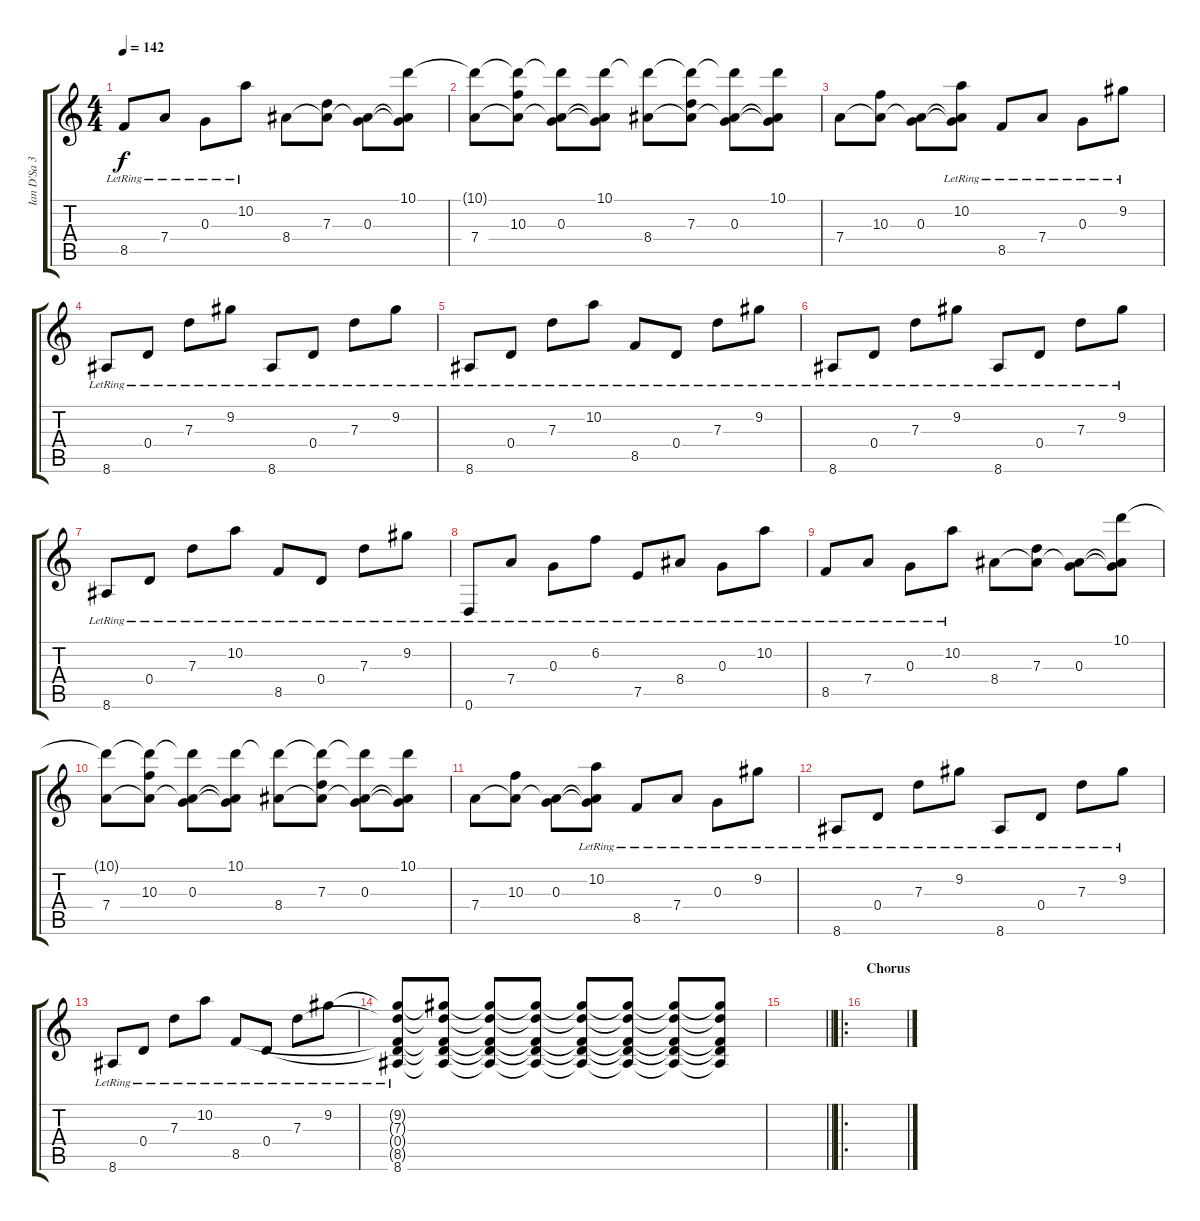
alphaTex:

\track ("Ian D'Sa 3" "Ian D'Sa 3") {instrument electricguitarclean}
\staff {score tabs}
\tuning (E4 B3 G3 D3 A2 D2) {hide}
\ts (4 4)
\tempo 142
\clef g2
\ks c
8.5{lr}.8{dy f} 7.4{lr}.8 0.3{lr}.8 10.2{lr}.8 8.4.8 (7.3 8.4{t}).8 (0.3 8.4{t}).8 (10.1 0.3{t} 8.4{t}).8 |
(10.1{t} 7.4).8 (10.1{t} 10.3 7.4{t}).8 (10.1{t} 0.3 7.4{t}).8 (10.1 0.3{t} 7.4{t}).8 (10.1{t} 8.4).8 (10.1{t} 7.3 8.4{t}).8 (10.1{t} 0.3 8.4{t}).8 (10.1 0.3{t} 8.4{t}).8 |
7.4.8 (10.3 7.4{t}).8 (0.3 7.4{t}).8 (10.2{lr} 0.3{t} 7.4{t}).8 8.5{lr}.8 7.4{lr}.8 0.3{lr}.8 9.2{lr}.8 |
8.6{lr}.8 0.4{lr}.8 7.3{lr}.8 9.2{lr}.8 8.6{lr}.8 0.4{lr}.8 7.3{lr}.8 9.2{lr}.8 |
8.6{lr}.8 0.4{lr}.8 7.3{lr}.8 10.2{lr}.8 8.5{lr}.8 0.4{lr}.8 7.3{lr}.8 9.2{lr}.8 |
8.6{lr}.8 0.4{lr}.8 7.3{lr}.8 9.2{lr}.8 8.6{lr}.8 0.4{lr}.8 7.3{lr}.8 9.2{lr}.8 |
8.6{lr}.8 0.4{lr}.8 7.3{lr}.8 10.2{lr}.8 8.5{lr}.8 0.4{lr}.8 7.3{lr}.8 9.2{lr}.8 |
0.6{lr}.8 7.4{lr}.8 0.3{lr}.8 6.2{lr}.8 7.5{lr}.8 8.4{lr}.8 0.3{lr}.8 10.2{lr}.8 |
8.5{lr}.8 7.4{lr}.8 0.3{lr}.8 10.2{lr}.8 8.4.8 (7.3 8.4{t}).8 (0.3 8.4{t}).8 (10.1 0.3{t} 8.4{t}).8 |
(10.1{t} 7.4).8 (10.1{t} 10.3 7.4{t}).8 (10.1{t} 0.3 7.4{t}).8 (10.1 0.3{t} 7.4{t}).8 (10.1{t} 8.4).8 (10.1{t} 7.3 8.4{t}).8 (10.1{t} 0.3 8.4{t}).8 (10.1 0.3{t} 8.4{t}).8 |
7.4.8 (10.3 7.4{t}).8 (0.3 7.4{t}).8 (10.2{lr} 0.3{t} 7.4{t}).8 8.5{lr}.8 7.4{lr}.8 0.3{lr}.8 9.2{lr}.8 |
8.6{lr}.8 0.4{lr}.8 7.3{lr}.8 9.2{lr}.8 8.6{lr}.8 0.4{lr}.8 7.3{lr}.8 9.2{lr}.8 |
8.6{lr}.8 0.4{lr}.8 7.3{lr}.8 10.2{lr}.8 8.5{lr}.8 0.4{lr}.8 7.3{lr}.8 9.2{lr}.8 |
(9.2{t} 7.3{t} 0.4{t} 8.5{t} 8.6{lr}).8 (9.2{t} 7.3{t} 0.4{t} 8.5{t} 8.6{t}).8 (9.2{t} 7.3{t} 0.4{t} 8.5{t} 8.6{t}).8 (9.2{t} 7.3{t} 0.4{t} 8.5{t} 8.6{t}).8 (9.2{t} 7.3{t} 0.4{t} 8.5{t} 8.6{t}).8 (9.2{t} 7.3{t} 0.4{t} 8.5{t} 8.6{t}).8 (9.2{t} 7.3{t} 0.4{t} 8.5{t} 8.6{t}).8 (9.2{t} 7.3{t} 0.4{t} 8.5{t} 8.6{t}).8 |
\barLineRight lightlight
|
\ro
\section ("" "Chorus")
